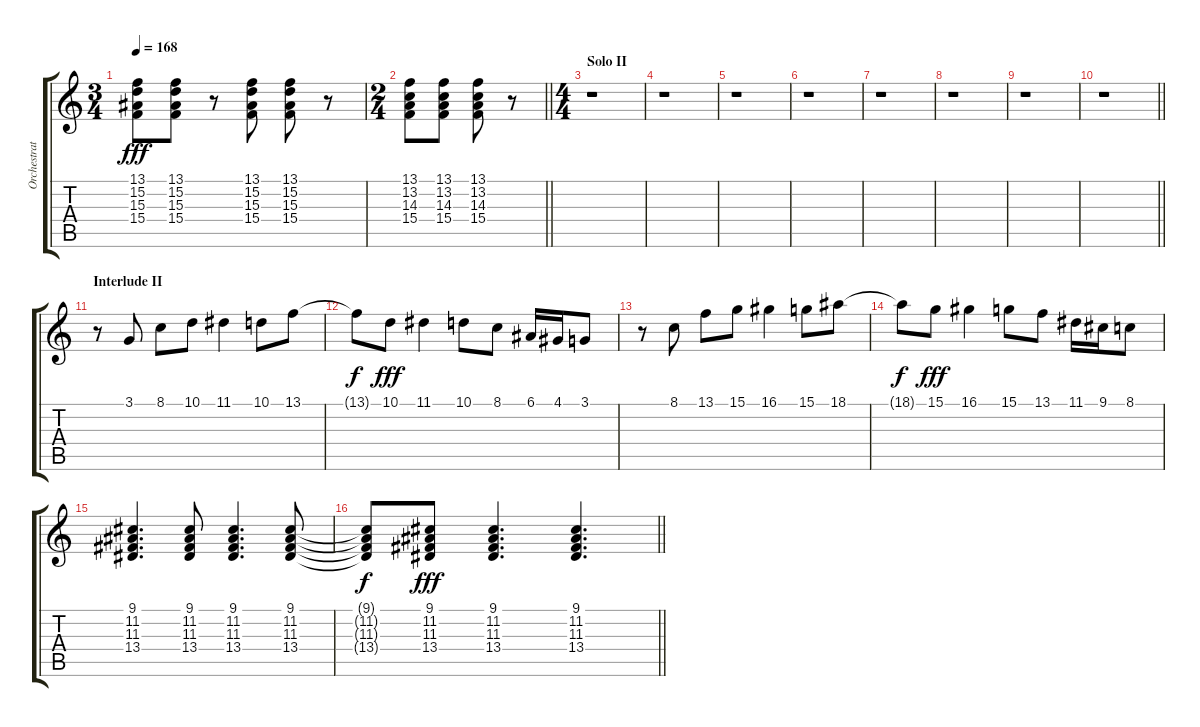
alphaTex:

\track ("Orchestration I" "Orchestrat") {instrument trumpet}
\staff {score tabs}
\tuning (E4 B3 G3 D3 A2 E2) {hide}
\ts (3 4)
\tempo 168
\clef g2
\ks c
(13.1 15.2 15.3 15.4).8{dy fff} (13.1 15.2 15.3 15.4).8 r.8 (13.1 15.2 15.3 15.4).8 (13.1 15.2 15.3 15.4).8 r.8 |
\ts (2 4)
\barLineRight lightlight
(13.1 13.2 14.3 15.4).8 (13.1 13.2 14.3 15.4).8 (13.1 13.2 14.3 15.4).8 r.8 |
\ts (4 4)
\section ("" "Solo II")
r.1 |
r.1 |
r.1 |
r.1 |
r.1 |
r.1 |
r.1 |
\barLineRight lightlight
r.1 |
\section ("" "Interlude II")
r.8 3.1.8 8.1.8 10.1.8 11.1.4 10.1.8 13.1.8 |
13.1{t}.8{dy f} 10.1.8{dy fff} 11.1.4 10.1.8 8.1.8 6.1.16 4.1.16 3.1.8 |
r.8 8.1.8 13.1.8 15.1.8 16.1.4 15.1.8 18.1.8 |
18.1{t}.8{dy f} 15.1.8{dy fff} 16.1.4 15.1.8 13.1.8 11.1.16 9.1.16 8.1.8 |
(9.1 11.2 11.3 13.4).4{d} (9.1 11.2 11.3 13.4).8 (9.1 11.2 11.3 13.4).4{d} (9.1 11.2 11.3 13.4).8 |
\barLineRight lightlight
(9.1{t} 11.2{t} 11.3{t} 13.4{t}).8{dy f} (9.1 11.2 11.3 13.4).8{dy fff} (9.1 11.2 11.3 13.4).4{d} (9.1 11.2 11.3 13.4).4{d}
